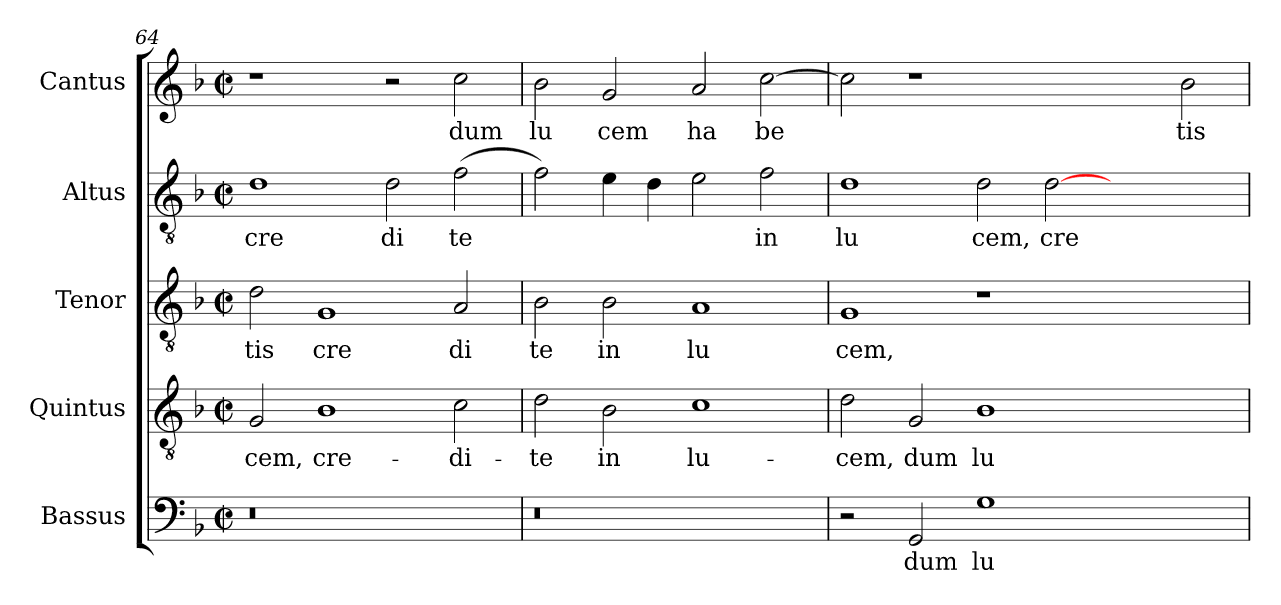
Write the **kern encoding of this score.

**kern	**text	**kern	**text	**kern	**text	**kern	**text	**kern	**text
*part5	*part5	*part4	*part4	*part3	*part3	*part2	*part2	*part1	*part1
*staff5	*staff5	*staff4	*staff4	*staff3	*staff3	*staff2	*staff2	*staff1	*staff1
*I"Bassus	*	*I"Quintus	*	*I"Tenor	*	*I"Altus	*	*I"Cantus	*
*clefF4	*	*clefGv2	*	*clefGv2	*	*clefGv2	*	*clefG2	*
*k[b-]	*	*k[b-]	*	*k[b-]	*	*k[b-]	*	*k[b-]	*
*F:	*	*F:	*	*F:	*	*F:	*	*F:	*
*M2/2	*	*M2/2	*	*M2/2	*	*M2/2	*	*M2/2	*
*met(c|)	*	*met(c|)	*	*met(c|)	*	*met(c|)	*	*met(c|)	*
=64	=64	=64	=64	=64	=64	=64	=64	=64	=64
!	!	!	!LO:LY:b:cj	!	!LO:LY:b:cj	!	!LO:LY:b:cj	!	!
0r	.	2G/	-cem,	2d\	tis	1d	cre	1r	.
!	!	!	!LO:LY:b:cj	!	!LO:LY:b:cj	!	!	!	!
.	.	1B-	cre-	1G	cre	.	.	.	.
!	!	!	!	!	!	!	!LO:LY:b:cj	!	!
.	.	.	.	.	.	2d\	di	2r	.
!	!	!	!LO:LY:b:cj	!	!LO:LY:b:cj	!	!LO:LY:b:cj	!	!LO:LY:b:cj
.	.	2c\	-di-	2A/	di	(>2f\	te	2cc\	dum
=65	=65	=65	=65	=65	=65	=65	=65	=65	=65
!	!	!	!LO:LY:b:cj	!	!LO:LY:b:cj	!	!	!	!LO:LY:b:cj
0r	.	2d\	-te	2B-\	te	2f\)	.	2b-\	lu
!	!	!	!LO:LY:b:cj	!	!LO:LY:b:cj	!	!	!	!LO:LY:b:cj
.	.	2B-\	in	2B-\	in	4e\	.	2g/	cem
.	.	.	.	.	.	4d\	.	.	.
!	!	!	!LO:LY:b:cj	!	!LO:LY:b:cj	!	!	!	!LO:LY:b:cj
.	.	1c	lu-	1A	lu	2e\	.	2a/	ha
!	!	!	!	!	!	!	!LO:LY:b:cj	!	!LO:LY:b:cj
.	.	.	.	.	.	2f\	in	[>2cc\	be
=66	=66	=66	=66	=66	=66	=66	=66	=66	=66
!	!	!	!LO:LY:b:cj	!	!LO:LY:b:cj	!	!LO:LY:b:cj	!	!
2r	.	2d\	-cem,	1G	cem,	1d	lu	2cc\]	.
!	!LO:LY:b:cj	!	!LO:LY:b:cj	!	!	!	!	!LO:N:vis=1	!
2GG/	dum	2G/	dum	.	.	.	.	0r	.
!	!LO:LY:b:cj	!	!LO:LY:b:cj	!LO:N:vis=1	!	!	!LO:LY:b:cj	!	!
1G	lu	1B-	lu-	0r	.	2d\	cem,	.	.
!	!	!	!	!	!	!	!LO:LY:b	!	!
.	.	.	.	.	.	[>2d\	cre	.	.
1ryy	.	1ryy	.	.	.	1ryy	.	.	.
!	!	!	!	!	!	!	!	!	!LO:LY:b:cj
.	.	.	.	.	.	.	.	2b-\	tis
=	=	=	=	=	=	=	=	=	=
*-	*-	*-	*-	*-	*-	*-	*-	*-	*-
